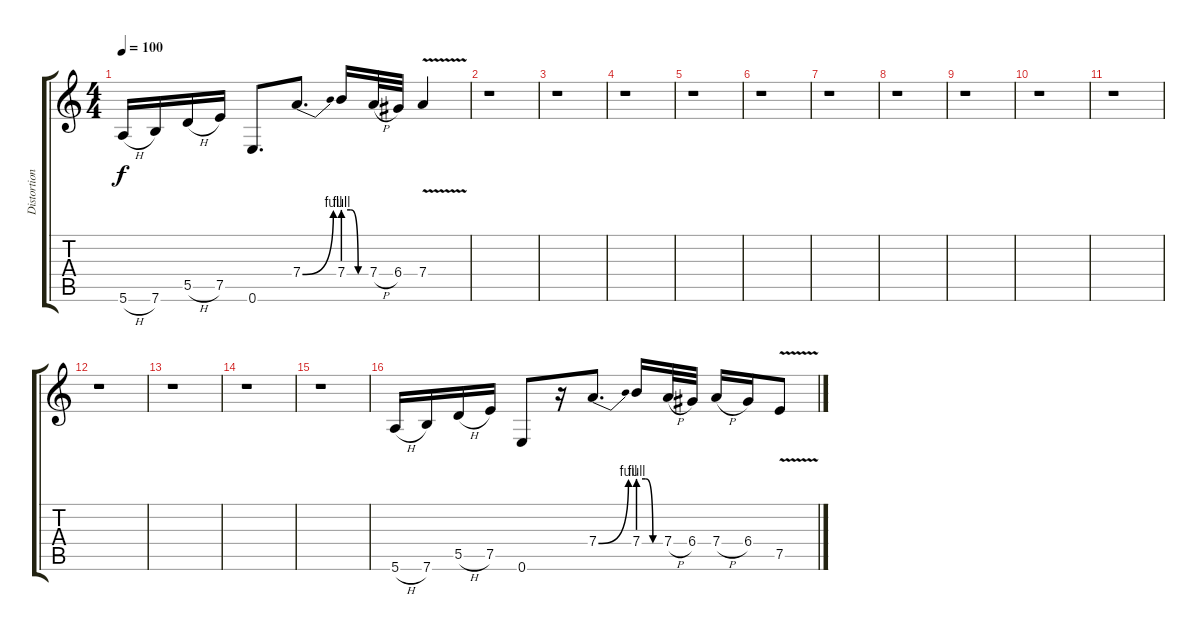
\track ("Distortion Guitar 2" "Distortion") {instrument distortionguitar}
\staff {score tabs}
\tuning (E4 B3 G3 D3 A2 E2) {hide}
\ts (4 4)
\tempo 100
\clef g2
\ks c
5.6{h}.16{dy f} 7.6.16 5.5{h}.16 7.5.16 0.6.8{d} 7.4{be (bend 0 0 60 4)}.8{d} 7.4{be (custom 0 4 20 4 40 0 60 0)}.16 7.4{h}.32 6.4.32 7.4{v}.4 |
r.1 |
r.1 |
r.1 |
r.1 |
r.1 |
r.1 |
r.1 |
r.1 |
r.1 |
r.1 |
r.1 |
r.1 |
r.1 |
r.1 |
5.6{h}.16 7.6.16 5.5{h}.16 7.5.16 0.6.8 r.16 7.4{be (bend 0 0 60 4)}.8{d} 7.4{be (custom 0 4 20 4 40 0 60 0)}.16 7.4{h}.32 6.4.32 7.4{h}.16 6.4.16 7.5{v}.8
